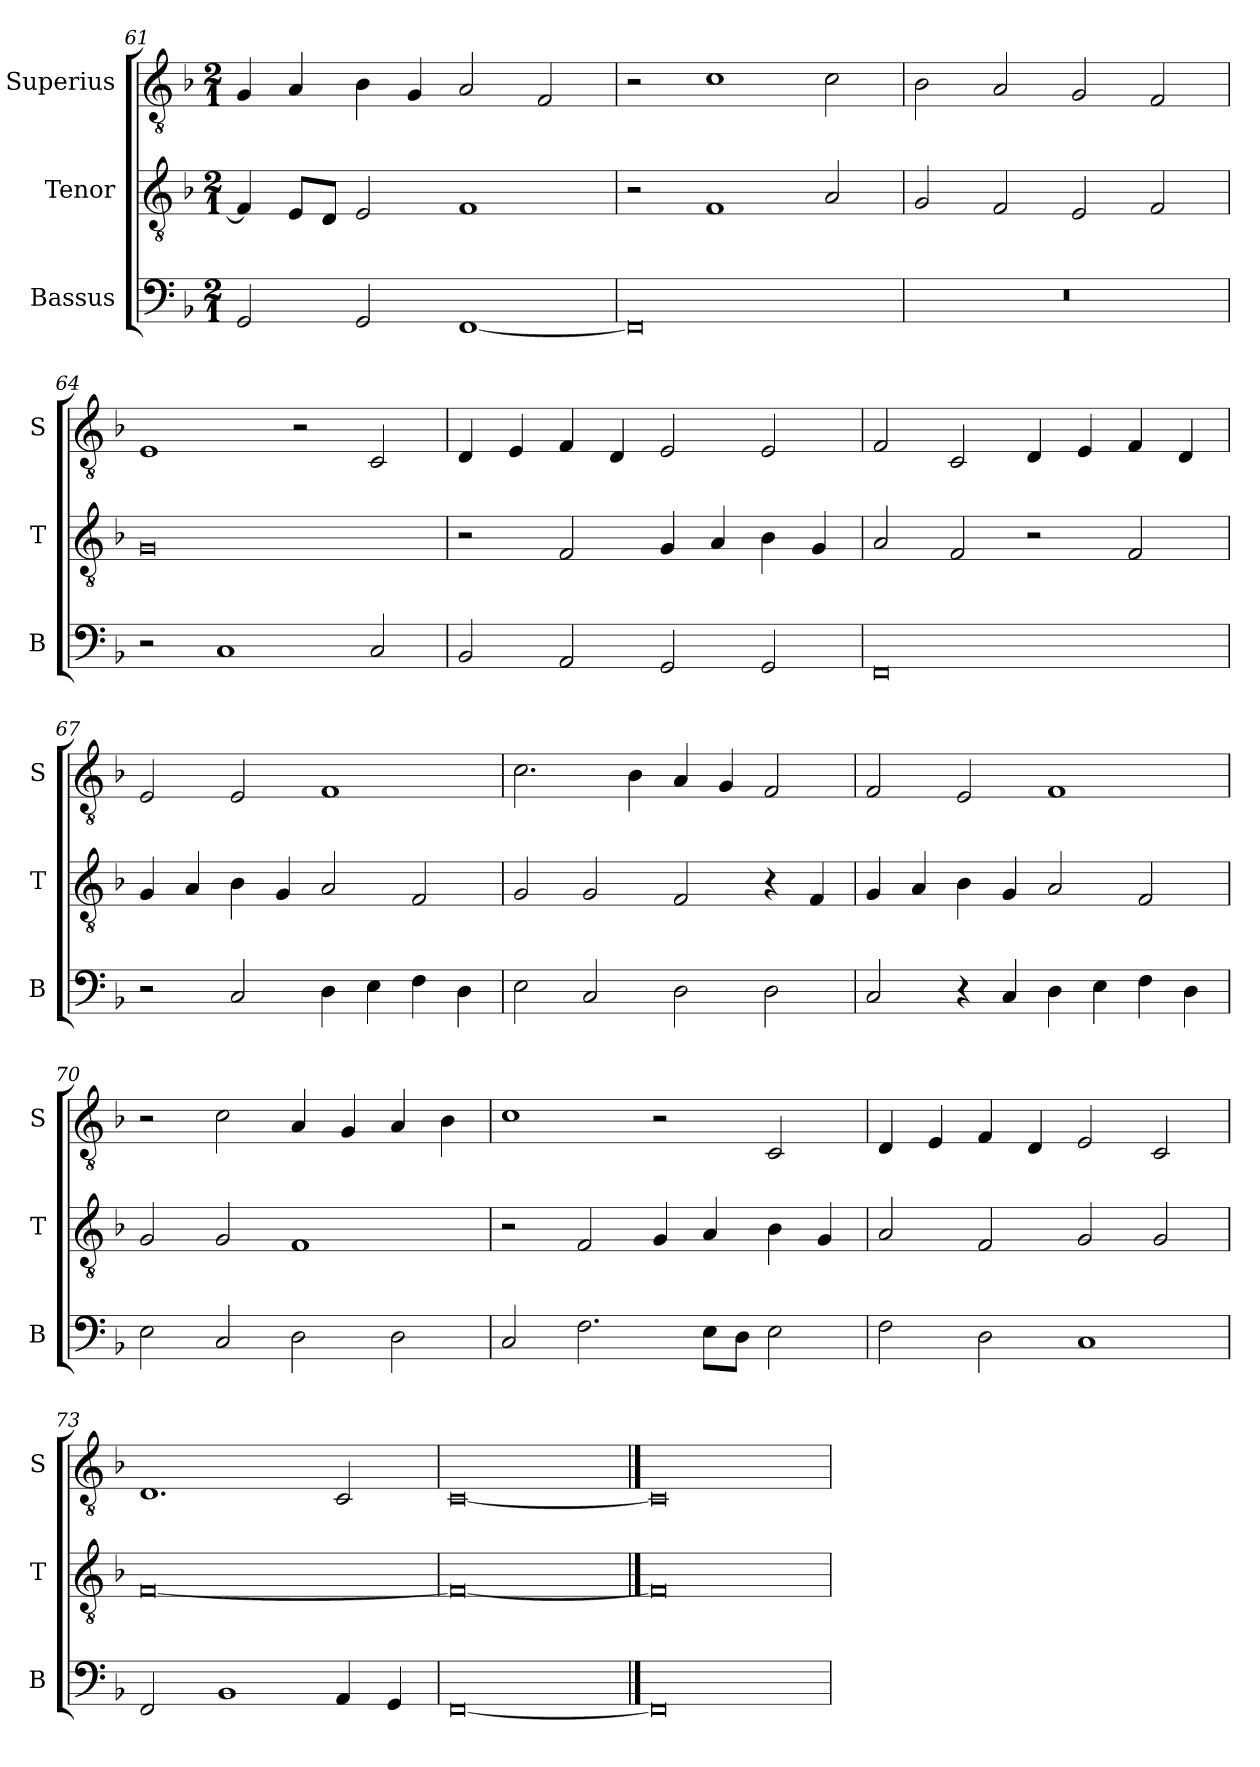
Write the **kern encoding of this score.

**kern	**kern	**kern
*part3	*part2	*part1
*staff3	*staff2	*staff1
*I"Bassus	*I"Tenor	*I"Superius
*I'B	*I'T	*I'S
*clefF4	*clefGv2	*clefGv2
*k[b-]	*k[b-]	*k[b-]
*F:	*F:	*F:
*M2/1	*M2/1	*M2/1
=61	=61	=61
2GG	4F]	4G
.	8EL	4A
.	8DJ	.
2GG	2E	4B-
.	.	4G
[1FF	1F	2A
.	.	2F
=62	=62	=62
0FF]	2r	2r
.	1F	1c
.	2A	2c
=63	=63	=63
0r	2G	2B-
.	2F	2A
.	2E	2G
.	2F	2F
=64	=64	=64
2r	0G	1E
1C	.	.
.	.	2r
2C	.	2C
=65	=65	=65
2BB-	2r	4D
.	.	4E
2AA	2F	4F
.	.	4D
2GG	4G	2E
.	4A	.
2GG	4B-	2E
.	4G	.
=66	=66	=66
0FF	2A	2F
.	2F	2C
.	2r	4D
.	.	4E
.	2F	4F
.	.	4D
=67	=67	=67
2r	4G	2E
.	4A	.
2C	4B-	2E
.	4G	.
4D	2A	1F
4E	.	.
4F	2F	.
4D	.	.
=68	=68	=68
2E	2G	2.c
2C	2G	.
.	.	4B-
2D	2F	4A
.	.	4G
2D	4r	2F
.	4F	.
=69	=69	=69
2C	4G	2F
.	4A	.
4r	4B-	2E
4C	4G	.
4D	2A	1F
4E	.	.
4F	2F	.
4D	.	.
=70	=70	=70
2E	2G	2r
2C	2G	2c
2D	1F	4A
.	.	4G
2D	.	4A
.	.	4B-
=71	=71	=71
2C	2r	1c
2.F	2F	.
.	4G	2r
8EL	4A	.
8DJ	.	.
2E	4B-	2C
.	4G	.
=72	=72	=72
2F	2A	4D
.	.	4E
2D	2F	4F
.	.	4D
1C	2G	2E
.	2G	2C
=73	=73	=73
2FF	[0F	1.D
1BB-	.	.
4AA	.	2C
4GG	.	.
=74	=74	=74
[0FF	0F_	[0C
==75	==75	==75
0FF]	0F]	0C]
=	=	=
*-	*-	*-
